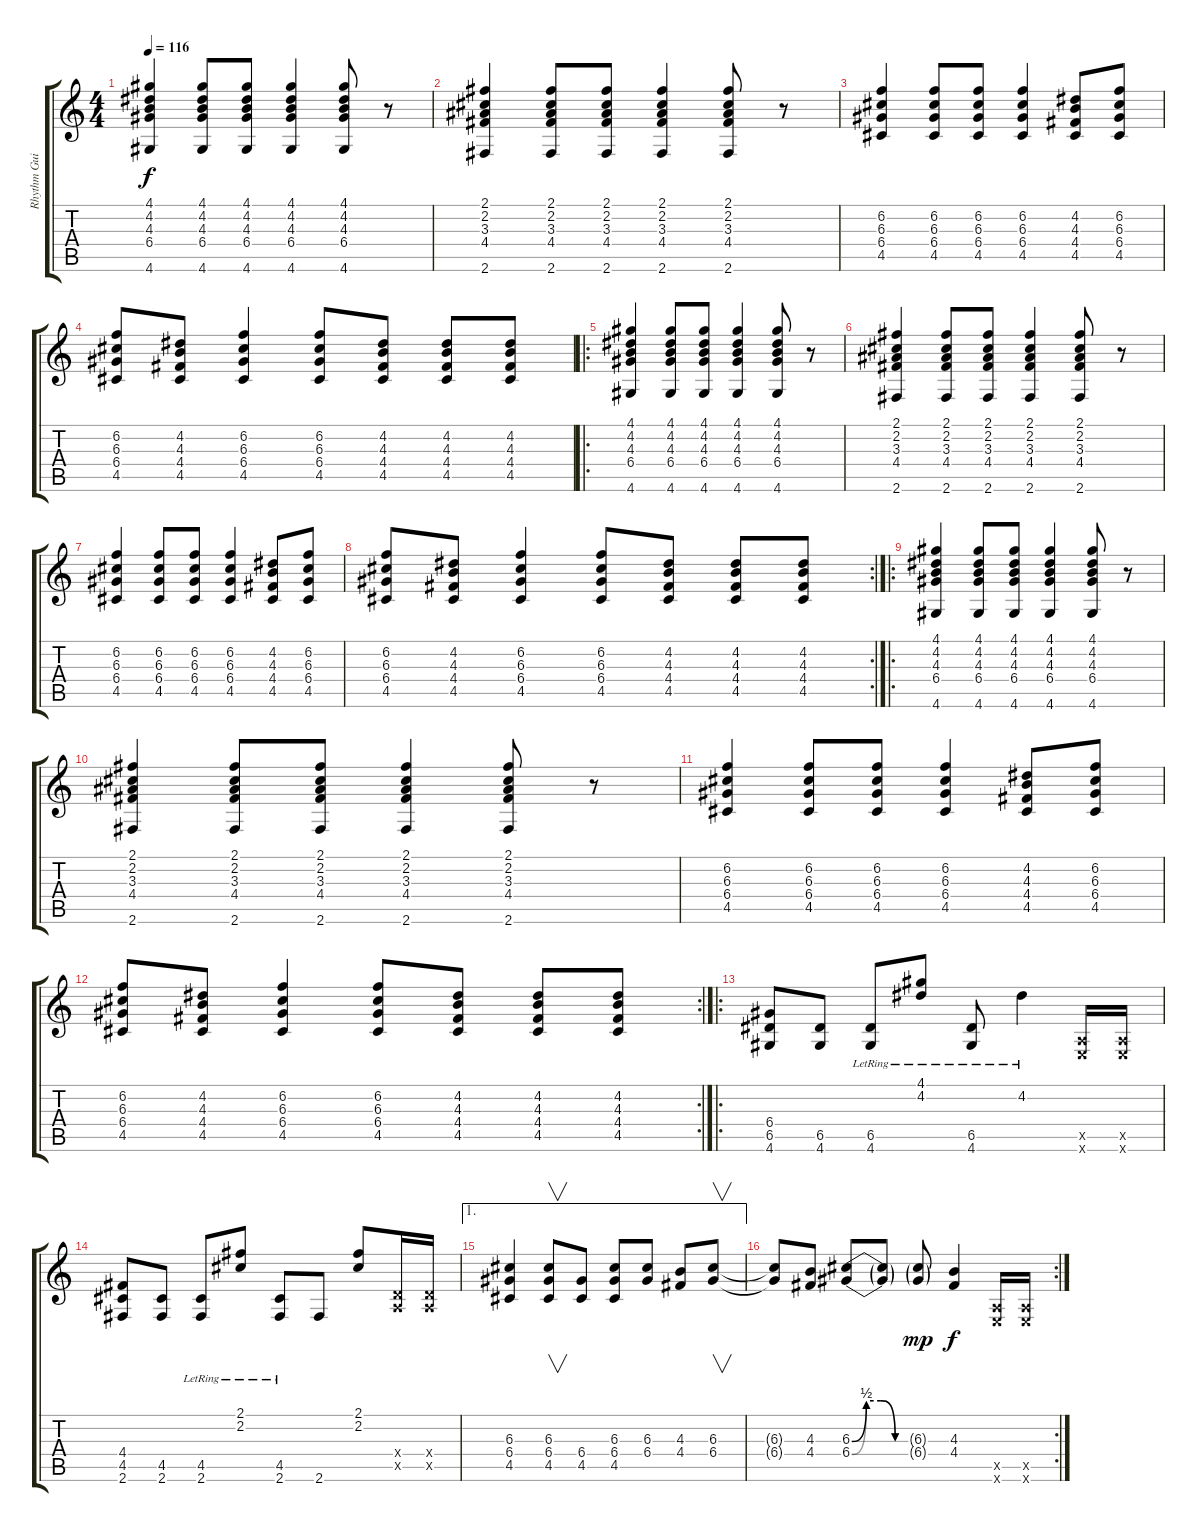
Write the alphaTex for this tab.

\track ("Rhythm Guitar" "Rhythm Gui") {instrument acousticguitarnylon}
\staff {score tabs}
\tuning (E4 B3 G3 D3 A2 E2) {hide}
\ts (4 4)
\tempo 116
\clef g2
\ks c
(4.1 4.2 4.3 6.4 4.6).4{dy f} (4.1 4.2 4.3 6.4 4.6).8 (4.1 4.2 4.3 6.4 4.6).8 (4.1 4.2 4.3 6.4 4.6).4 (4.1 4.2 4.3 6.4 4.6).8 r.8 |
(2.1 2.2 3.3 4.4 2.6).4 (2.1 2.2 3.3 4.4 2.6).8 (2.1 2.2 3.3 4.4 2.6).8 (2.1 2.2 3.3 4.4 2.6).4 (2.1 2.2 3.3 4.4 2.6).8 r.8 |
(6.2 6.3 6.4 4.5).4 (6.2 6.3 6.4 4.5).8 (6.2 6.3 6.4 4.5).8 (6.2 6.3 6.4 4.5).4 (4.2 4.3 4.4 4.5).8 (6.2 6.3 6.4 4.5).8 |
(6.2 6.3 6.4 4.5).8 (4.2 4.3 4.4 4.5).8 (6.2 6.3 6.4 4.5).4 (6.2 6.3 6.4 4.5).8 (4.2 4.3 4.4 4.5).8 (4.2 4.3 4.4 4.5).8 (4.2 4.3 4.4 4.5).8 |
\ro
(4.1 4.2 4.3 6.4 4.6).4 (4.1 4.2 4.3 6.4 4.6).8 (4.1 4.2 4.3 6.4 4.6).8 (4.1 4.2 4.3 6.4 4.6).4 (4.1 4.2 4.3 6.4 4.6).8 r.8 |
(2.1 2.2 3.3 4.4 2.6).4 (2.1 2.2 3.3 4.4 2.6).8 (2.1 2.2 3.3 4.4 2.6).8 (2.1 2.2 3.3 4.4 2.6).4 (2.1 2.2 3.3 4.4 2.6).8 r.8 |
(6.2 6.3 6.4 4.5).4 (6.2 6.3 6.4 4.5).8 (6.2 6.3 6.4 4.5).8 (6.2 6.3 6.4 4.5).4 (4.2 4.3 4.4 4.5).8 (6.2 6.3 6.4 4.5).8 |
\rc 2
(6.2 6.3 6.4 4.5).8 (4.2 4.3 4.4 4.5).8 (6.2 6.3 6.4 4.5).4 (6.2 6.3 6.4 4.5).8 (4.2 4.3 4.4 4.5).8 (4.2 4.3 4.4 4.5).8 (4.2 4.3 4.4 4.5).8 |
\ro
(4.1 4.2 4.3 6.4 4.6).4 (4.1 4.2 4.3 6.4 4.6).8 (4.1 4.2 4.3 6.4 4.6).8 (4.1 4.2 4.3 6.4 4.6).4 (4.1 4.2 4.3 6.4 4.6).8 r.8 |
(2.1 2.2 3.3 4.4 2.6).4 (2.1 2.2 3.3 4.4 2.6).8 (2.1 2.2 3.3 4.4 2.6).8 (2.1 2.2 3.3 4.4 2.6).4 (2.1 2.2 3.3 4.4 2.6).8 r.8 |
(6.2 6.3 6.4 4.5).4 (6.2 6.3 6.4 4.5).8 (6.2 6.3 6.4 4.5).8 (6.2 6.3 6.4 4.5).4 (4.2 4.3 4.4 4.5).8 (6.2 6.3 6.4 4.5).8 |
\rc 2
(6.2 6.3 6.4 4.5).8 (4.2 4.3 4.4 4.5).8 (6.2 6.3 6.4 4.5).4 (6.2 6.3 6.4 4.5).8 (4.2 4.3 4.4 4.5).8 (4.2 4.3 4.4 4.5).8 (4.2 4.3 4.4 4.5).8 |
\ro
(6.4 6.5 4.6).8 (6.5 4.6).8 (6.5{lr} 4.6{lr}).8 (4.1{lr} 4.2{lr}).8 (6.5{lr} 4.6{lr}).8 4.2{lr}.4 (0.5{x} 0.6{x}).16 (0.5{x} 0.6{x}).16 |
(4.4 4.5 2.6).8 (4.5 2.6).8 (4.5{lr} 2.6{lr}).8 (2.1{lr} 2.2{lr}).8 (4.5{lr} 2.6{lr}).8 2.6.8 (2.1 2.2).8 (0.4{x} 0.5{x}).16 (0.4{x} 0.5{x}).16 |
\ae 1
(6.3 6.4 4.5).4 (6.3 6.4 4.5).8{v} (6.4 4.5).8 (6.3 6.4 4.5).8 (6.3 6.4).8 (4.3 4.4).8 (6.3 6.4).8{v} |
\rc 2
(6.3{t} 6.4{t}).8 (4.3 4.4).8 (6.3{be (custom 0 0 15 2 30 2 45 0 60 0)} 6.4{be (custom 0 0 15 2 30 2 45 0 60 0)}).8 (6.3{t} 6.4{t}).8 (6.3{g} 6.4{g}).8{dy mp} (4.3 4.4).4{dy f} (0.5{x} 0.6{x}).16 (0.5{x} 0.6{x}).16
